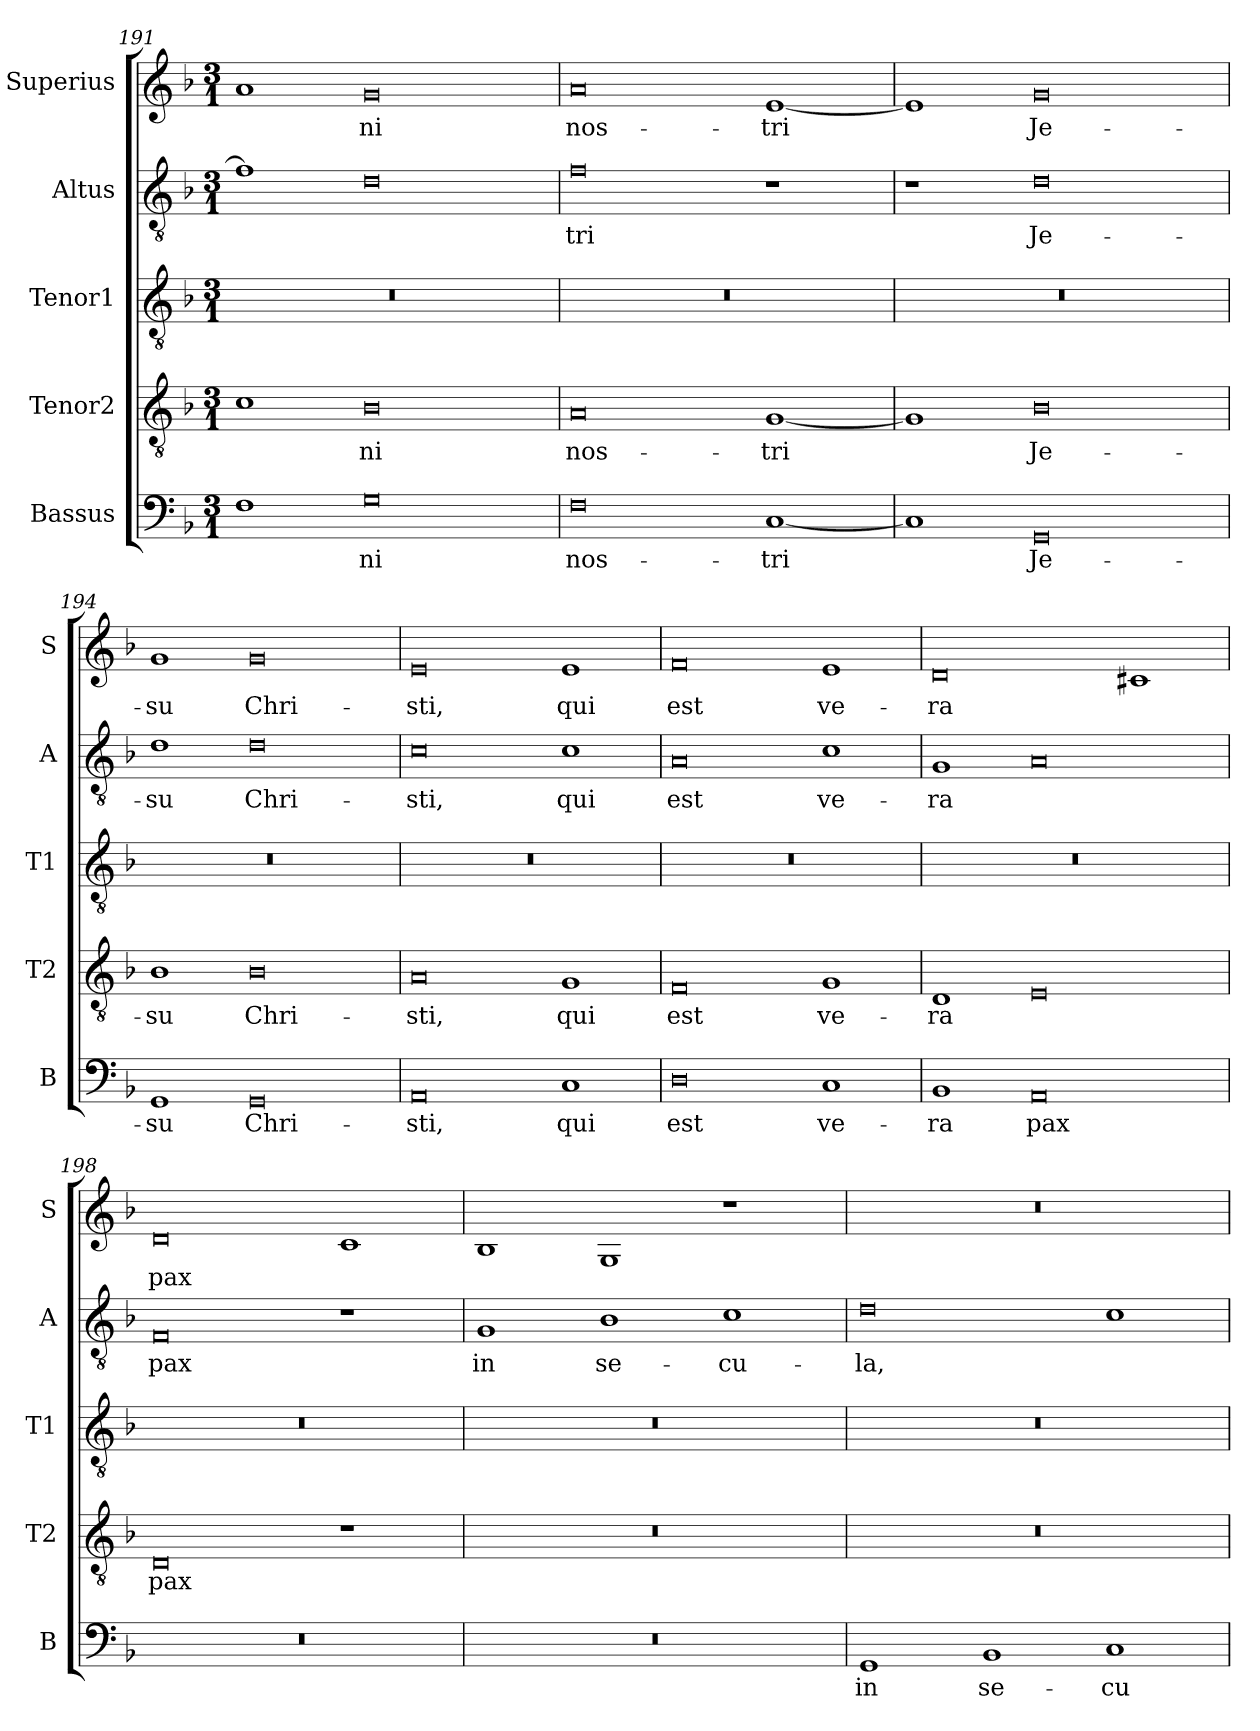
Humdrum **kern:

**kern	**text	**kern	**text	**kern	**kern	**text	**kern	**text
*part5	*part5	*part4	*part4	*part3	*part2	*part2	*part1	*part1
*staff5	*staff5	*staff4	*staff4	*staff3	*staff2	*staff2	*staff1	*staff1
*I"Bassus	*	*I"Tenor2	*	*I"Tenor1	*I"Altus	*	*I"Superius	*
*I'B	*	*I'T2	*	*I'T1	*I'A	*	*I'S	*
*clefF4	*	*clefGv2	*	*clefGv2	*clefGv2	*	*clefG2	*
*k[b-]	*	*k[b-]	*	*k[b-]	*k[b-]	*	*k[b-]	*
*M3/1	*	*M3/1	*	*M3/1	*M3/1	*	*M3/1	*
=191	=191	=191	=191	=191	=191	=191	=191	=191
1F	.	1c	.	0.r	1f]	.	1a	.
0G	-ni	0B-	-ni	.	0d	.	0g	-ni
=192	=192	=192	=192	=192	=192	=192	=192	=192
0F	nos-	0A	nos-	0.r	0f	-tri	0a	nos-
[1C	-tri	[1G	-tri	.	1r	.	[1e	-tri
=193	=193	=193	=193	=193	=193	=193	=193	=193
1C]	.	1G]	.	0.r	1r	.	1e]	.
0GG	Je-	0B-	Je-	.	0d	Je-	0g	Je-
=194	=194	=194	=194	=194	=194	=194	=194	=194
1GG	-su	1B-	-su	0.r	1d	-su	1g	-su
0GG	Chri-	0B-	Chri-	.	0d	Chri-	0g	Chri-
=195	=195	=195	=195	=195	=195	=195	=195	=195
0AA	-sti,	0A	-sti,	0.r	0c	-sti,	0e	-sti,
1C	qui	1G	qui	.	1c	qui	1e	qui
=196	=196	=196	=196	=196	=196	=196	=196	=196
0D	est	0F	est	0.r	0A	est	0f	est
1C	ve-	1G	ve-	.	1c	ve-	1e	ve-
=197	=197	=197	=197	=197	=197	=197	=197	=197
1BB-	-ra	1D	-ra	0.r	1G	-ra	0d	-ra
0AA	pax	0E	.	.	0A	.	.	.
.	.	.	.	.	.	.	1c#X	.
=198	=198	=198	=198	=198	=198	=198	=198	=198
0.r	.	0D	pax	0.r	0F	pax	0d	pax
.	.	1r	.	.	1r	.	1c	.
=199	=199	=199	=199	=199	=199	=199	=199	=199
0.r	.	0.r	.	0.r	1G	in	1B-	.
.	.	.	.	.	1B-	se-	1G	.
.	.	.	.	.	1c	-cu-	1r	.
=200	=200	=200	=200	=200	=200	=200	=200	=200
1GG	in	0.r	.	0.r	0d	-la,	0.r	.
1BB-	se-	.	.	.	.	.	.	.
1C	-cu-	.	.	.	1c	.	.	.
=	=	=	=	=	=	=	=	=
*-	*-	*-	*-	*-	*-	*-	*-	*-
